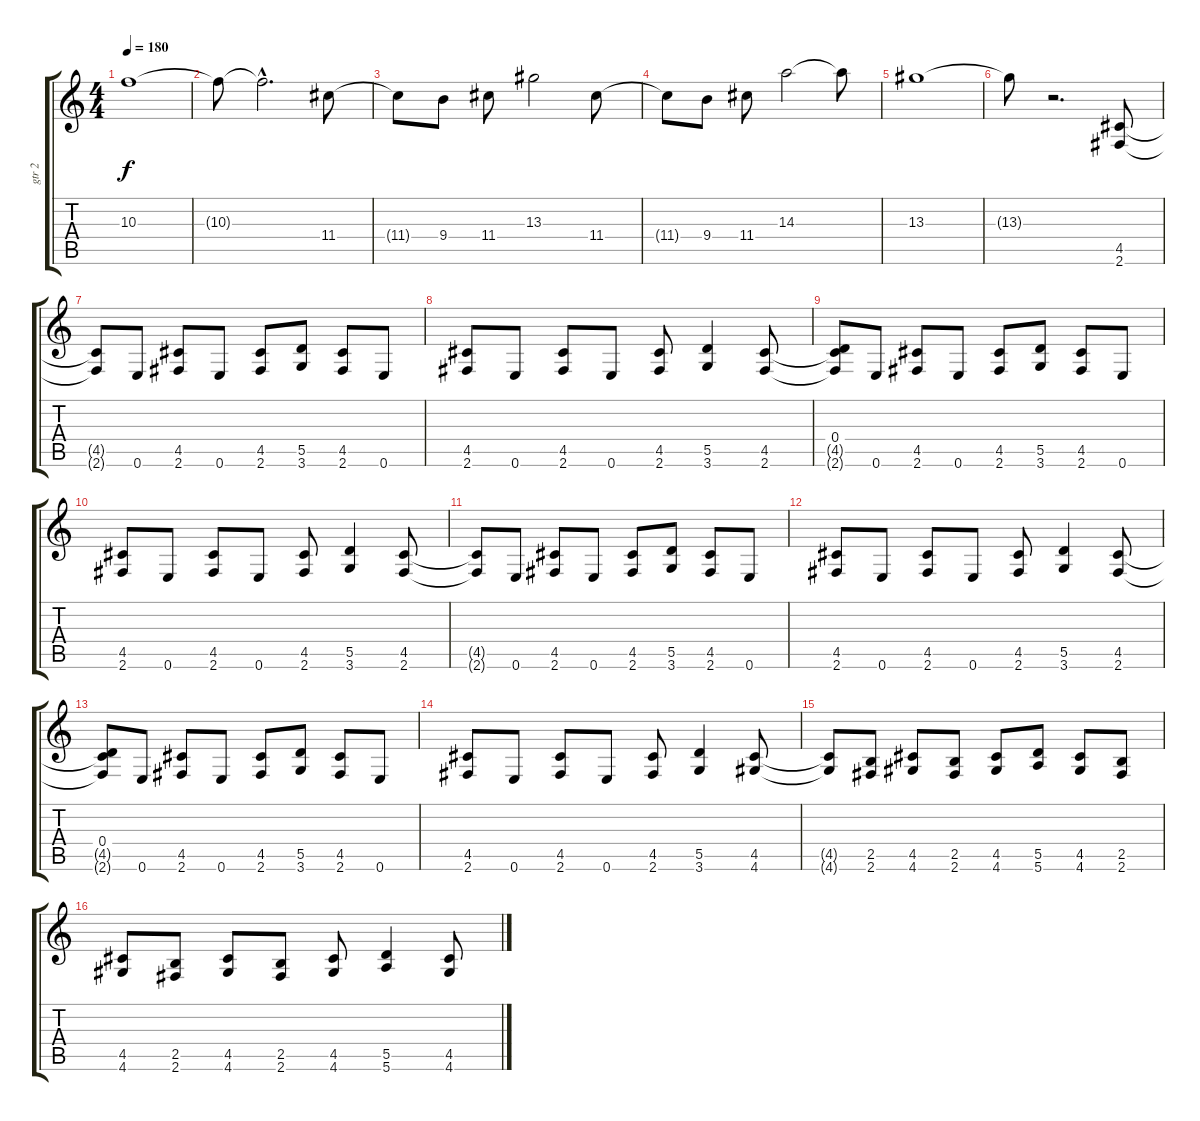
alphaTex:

\track ("gtr 2" "gtr 2") {instrument distortionguitar}
\staff {score tabs}
\tuning (E4 B3 G3 D3 A2 E2) {hide}
\ts (4 4)
\tempo 180
\clef g2
\ks c
10.3{t}.1{dy f} |
10.3{t}.8 10.3{hac t}.2{d} 11.4.8 |
11.4{t}.8 9.4.8 11.4.8 13.3.2 11.4.8 |
11.4{t}.8 9.4.8 11.4.8 14.3.2 14.3{t}.8 |
13.3.1 |
13.3{t}.8 r.2{d} (4.5 2.6).8 |
(4.5{t} 2.6{t}).8 0.6.8 (4.5 2.6).8 0.6.8 (4.5 2.6).8 (5.5 3.6).8 (4.5 2.6).8 0.6.8 |
(4.5 2.6).8 0.6.8 (4.5 2.6).8 0.6.8 (4.5 2.6).8 (5.5 3.6).4 (4.5 2.6).8 |
(0.4 4.5{t} 2.6{t}).8 0.6.8 (4.5 2.6).8 0.6.8 (4.5 2.6).8 (5.5 3.6).8 (4.5 2.6).8 0.6.8 |
(4.5 2.6).8 0.6.8 (4.5 2.6).8 0.6.8 (4.5 2.6).8 (5.5 3.6).4 (4.5 2.6).8 |
(4.5{t} 2.6{t}).8 0.6.8 (4.5 2.6).8 0.6.8 (4.5 2.6).8 (5.5 3.6).8 (4.5 2.6).8 0.6.8 |
(4.5 2.6).8 0.6.8 (4.5 2.6).8 0.6.8 (4.5 2.6).8 (5.5 3.6).4 (4.5 2.6).8 |
(0.4 4.5{t} 2.6{t}).8 0.6.8 (4.5 2.6).8 0.6.8 (4.5 2.6).8 (5.5 3.6).8 (4.5 2.6).8 0.6.8 |
(4.5 2.6).8 0.6.8 (4.5 2.6).8 0.6.8 (4.5 2.6).8 (5.5 3.6).4 (4.5 4.6).8 |
(4.5{t} 4.6{t}).8 (2.5 2.6).8 (4.5 4.6).8 (2.5 2.6).8 (4.5 4.6).8 (5.5 5.6).8 (4.5 4.6).8 (2.5 2.6).8 |
(4.5 4.6).8 (2.5 2.6).8 (4.5 4.6).8 (2.5 2.6).8 (4.5 4.6).8 (5.5 5.6).4 (4.5 4.6).8
